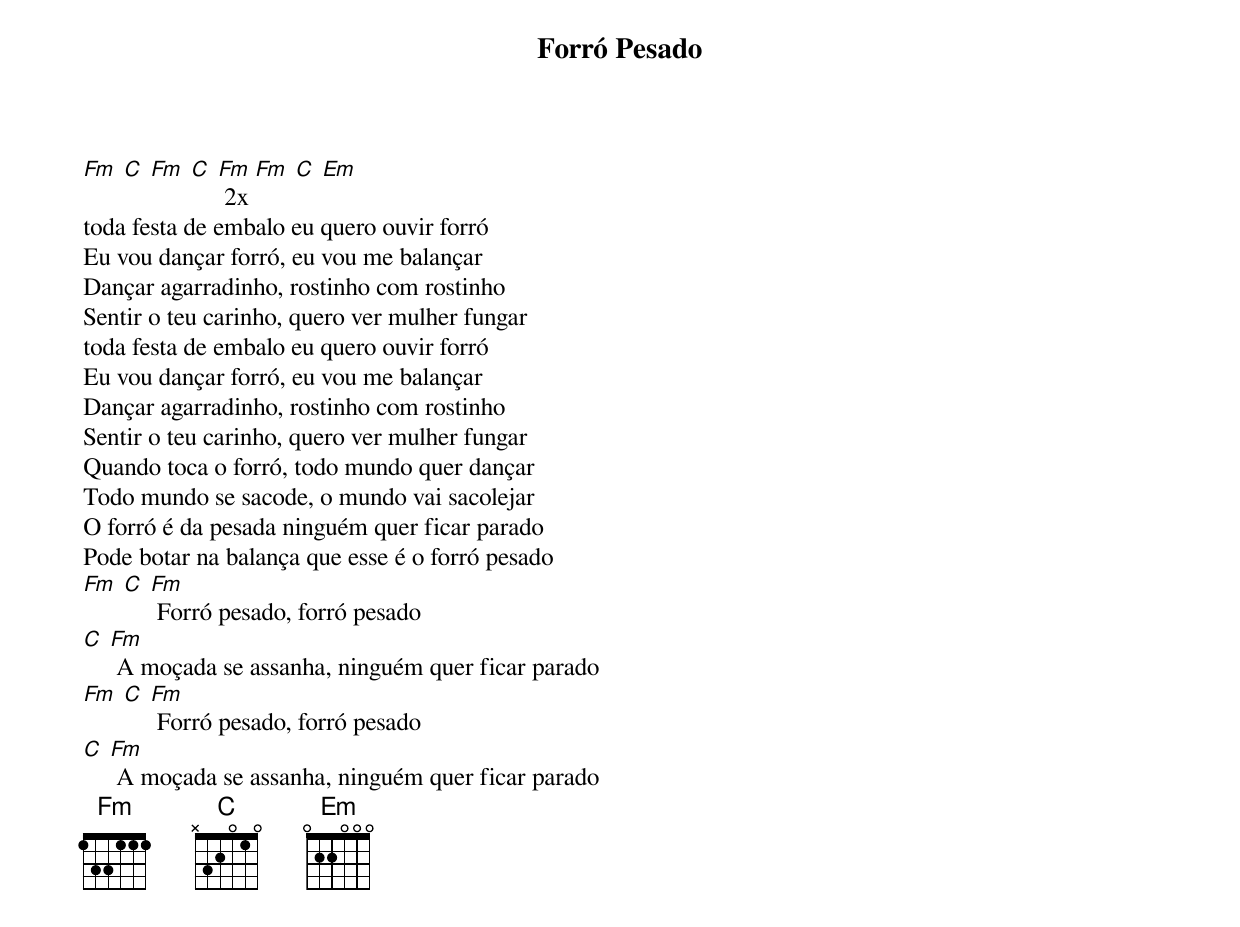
{title: Forró Pesado}
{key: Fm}
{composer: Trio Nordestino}
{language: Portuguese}
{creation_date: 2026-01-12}
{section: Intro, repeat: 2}
[Fm] [C] [Fm] [C] [Fm] 2x [Fm] [C] [Em]
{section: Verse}
toda festa de embalo eu quero ouvir forró
Eu vou dançar forró, eu vou me balançar
Dançar agarradinho, rostinho com rostinho
Sentir o teu carinho, quero ver mulher fungar
toda festa de embalo eu quero ouvir forró
Eu vou dançar forró, eu vou me balançar
Dançar agarradinho, rostinho com rostinho
Sentir o teu carinho, quero ver mulher fungar
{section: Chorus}
Quando toca o forró, todo mundo quer dançar
Todo mundo se sacode, o mundo vai sacolejar
O forró é da pesada ninguém quer ficar parado
Pode botar na balança que esse é o forró pesado
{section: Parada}
[Fm] [C] [Fm] Forró pesado, forró pesado
[C] [Fm] A moçada se assanha, ninguém quer ficar parado
[Fm] [C] [Fm] Forró pesado, forró pesado
[C] [Fm] A moçada se assanha, ninguém quer ficar parado
